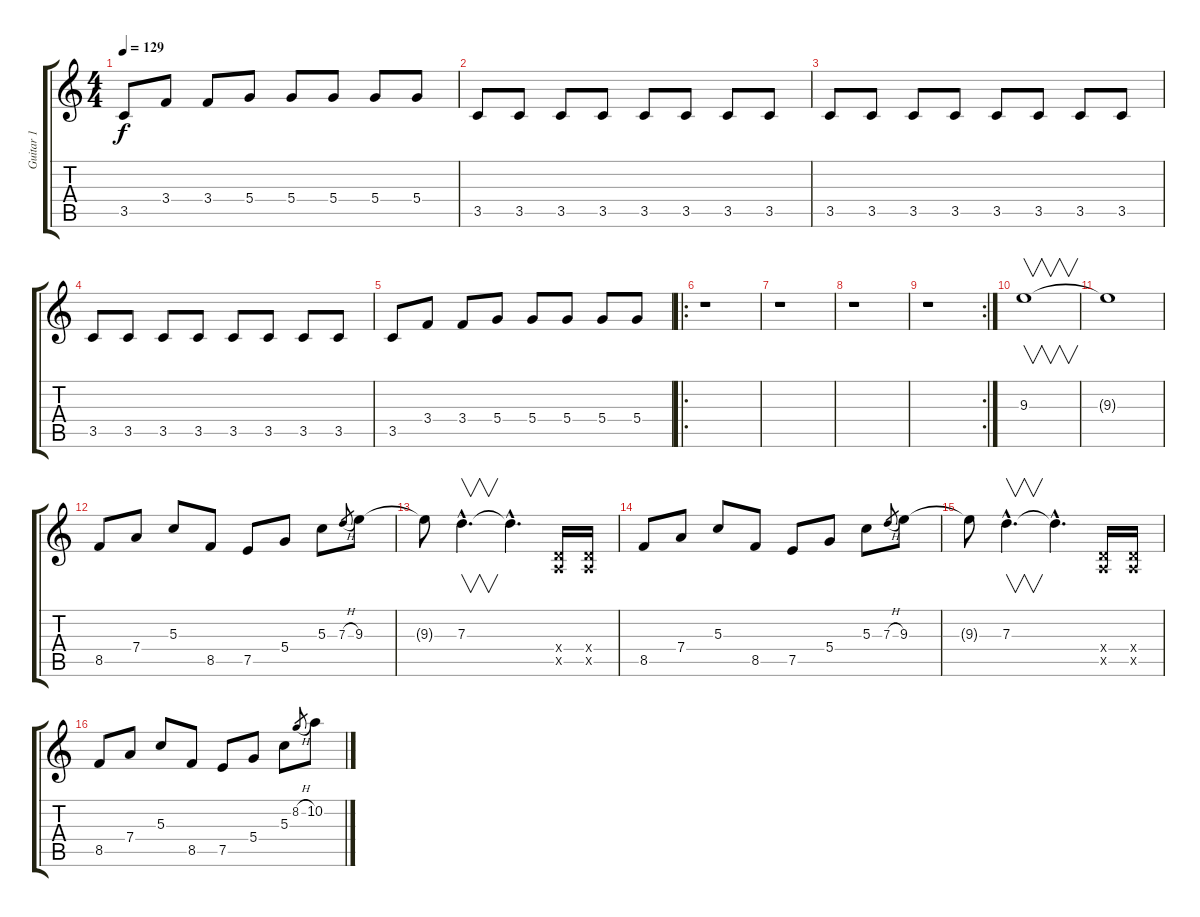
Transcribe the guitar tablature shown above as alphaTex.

\track ("Guitar 1" "Guitar 1") {instrument distortionguitar}
\staff {score tabs}
\tuning (E4 B3 G3 D3 A2 E2) {hide}
\ts (4 4)
\tempo 129
\clef g2
\ks c
3.5.8{dy f} 3.4.8 3.4.8 5.4.8 5.4.8 5.4.8 5.4.8 5.4.8 |
3.5.8 3.5.8 3.5.8 3.5.8 3.5.8 3.5.8 3.5.8 3.5.8 |
3.5.8 3.5.8 3.5.8 3.5.8 3.5.8 3.5.8 3.5.8 3.5.8 |
3.5.8 3.5.8 3.5.8 3.5.8 3.5.8 3.5.8 3.5.8 3.5.8 |
3.5.8 3.4.8 3.4.8 5.4.8 5.4.8 5.4.8 5.4.8 5.4.8 |
\ro
r.1 |
r.1 |
r.1 |
\rc 2
r.1 |
9.3.1{v} |
9.3{t}.1 |
8.5.8 7.4.8 5.3.8 8.5.8 7.5.8 5.4.8 5.3.8 7.3{h}.8{gr} 9.3.8 |
9.3{t}.8 7.3{hac}.4{v d} 7.3{hac t}.4{d} (0.4{x} 0.5{x}).16 (0.4{x} 0.5{x}).16 |
8.5.8 7.4.8 5.3.8 8.5.8 7.5.8 5.4.8 5.3.8 7.3{h}.8{gr} 9.3.8 |
9.3{t}.8 7.3{hac}.4{v d} 7.3{hac t}.4{d} (0.4{x} 0.5{x}).16 (0.4{x} 0.5{x}).16 |
8.5.8 7.4.8 5.3.8 8.5.8 7.5.8 5.4.8 5.3.8 8.2{h}.8{gr} 10.2.8
